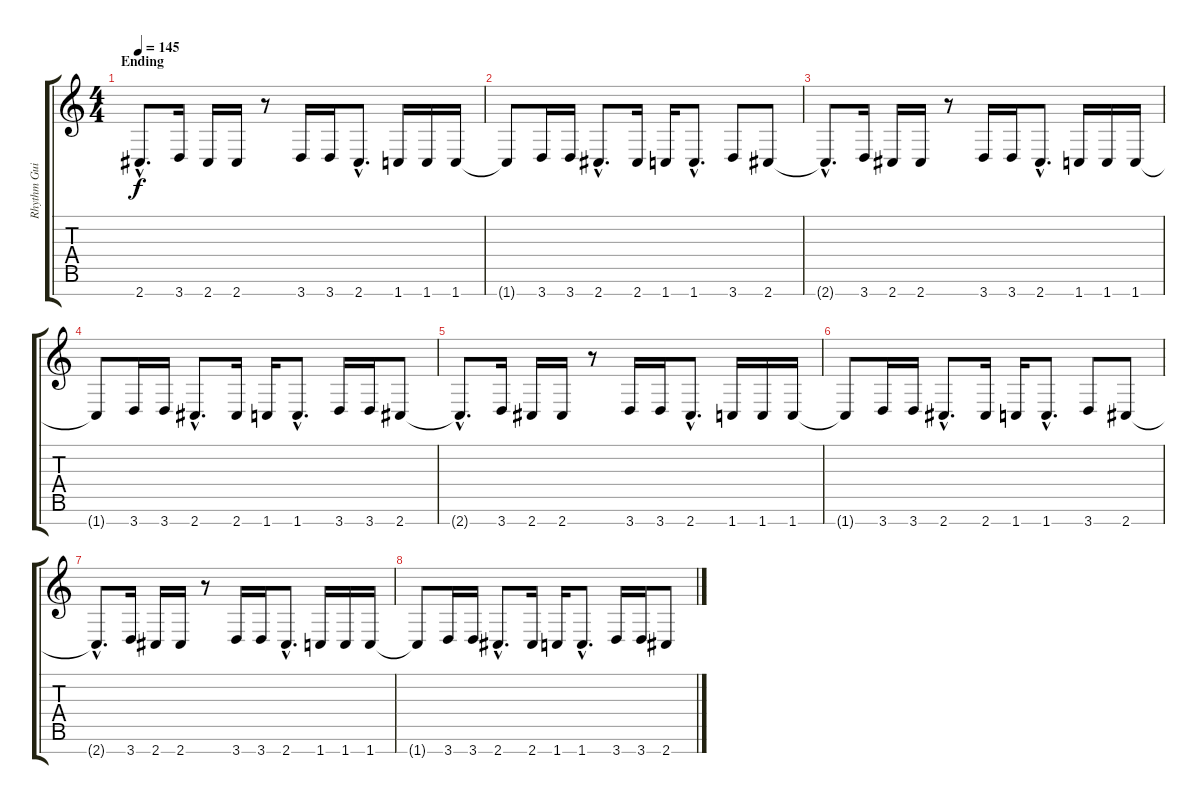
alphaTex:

\track ("Rhythm Guitar" "Rhythm Gui") {instrument distortionguitar}
\staff {score tabs}
\tuning (E4 B3 G3 D3 A2 E2 B1) {hide}
\ts (4 4)
\section ("" "Ending")
\tempo 145
\clef g2
\ks c
2.7{hac t}.8{d dy f} 3.7.16 2.7.16 2.7.16 r.8 3.7.16 3.7.16 2.7{hac}.8{d} 1.7.16 1.7.16 1.7.16 |
1.7{t}.8 3.7.16 3.7.16 2.7{hac}.8{d} 2.7.16 1.7.16 1.7{hac}.8{d} 3.7.8 2.7.8 |
2.7{hac t}.8{d} 3.7.16 2.7.16 2.7.16 r.8 3.7.16 3.7.16 2.7{hac}.8{d} 1.7.16 1.7.16 1.7.16 |
1.7{t}.8 3.7.16 3.7.16 2.7{hac}.8{d} 2.7.16 1.7.16 1.7{hac}.8{d} 3.7.16 3.7.16 2.7.8 |
2.7{hac t}.8{d} 3.7.16 2.7.16 2.7.16 r.8 3.7.16 3.7.16 2.7{hac}.8{d} 1.7.16 1.7.16 1.7.16 |
1.7{t}.8 3.7.16 3.7.16 2.7{hac}.8{d} 2.7.16 1.7.16 1.7{hac}.8{d} 3.7.8 2.7.8 |
2.7{hac t}.8{d} 3.7.16 2.7.16 2.7.16 r.8 3.7.16 3.7.16 2.7{hac}.8{d} 1.7.16 1.7.16 1.7.16 |
1.7{t}.8 3.7.16 3.7.16 2.7{hac}.8{d} 2.7.16 1.7.16 1.7{hac}.8{d} 3.7.16 3.7.16 2.7.8
